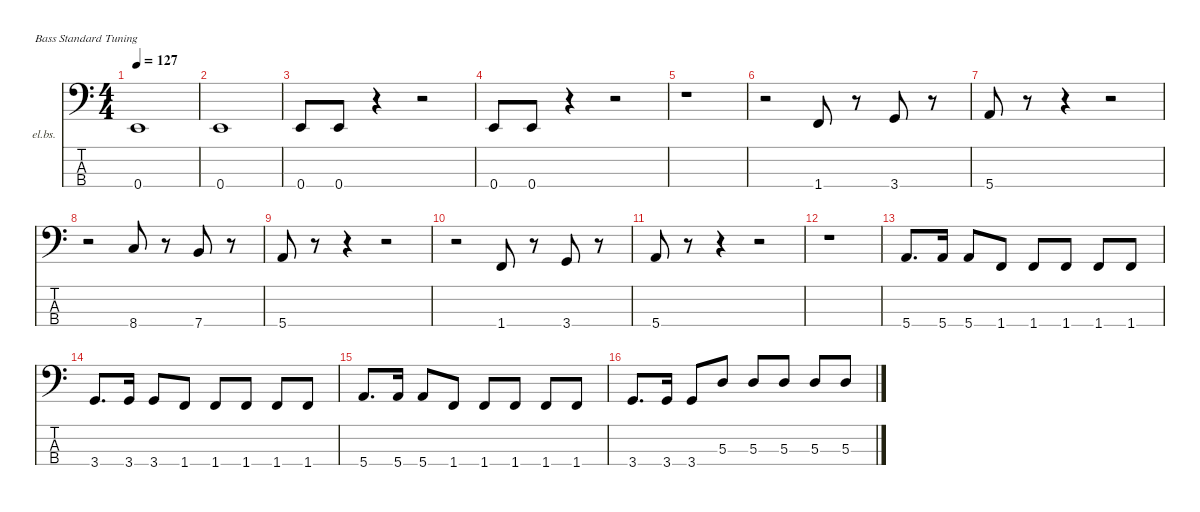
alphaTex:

\defaultSystemsLayout 4
\hideDynamics
\bracketExtendMode nobrackets
\firstSystemTrackNameOrientation horizontal
\otherSystemsTrackNameOrientation horizontal
\track ("Bass" "el.bs.") {instrument electricbassfinger}
\staff {score tabs}
\tuning (G2 D2 A1 E1)
\ts (4 4)
\tempo 127
\clef f4
\ks c
0.4.1{dy f beam Up} |
0.4.1{beam Up} |
0.4.8{beam Up} 0.4.8{beam Up} r.4{beam Up} r.2{beam Up} |
0.4.8{beam Up} 0.4.8{beam Up} r.4{beam Up} r.2{beam Up} |
r.1{beam Down} |
r.2{beam Down} 1.4.8{beam Up} r.8{beam Up} 3.4.8{beam Up} r.8{beam Up} |
5.4.8{beam Up} r.8{beam Up} r.4{beam Up} r.2{beam Up} |
r.2{beam Down} 8.4.8{beam Up} r.8{beam Up} 7.4.8{beam Up} r.8{beam Up} |
5.4.8{beam Up} r.8{beam Up} r.4{beam Up} r.2{beam Up} |
r.2{beam Down} 1.4.8{beam Up} r.8{beam Up} 3.4.8{beam Up} r.8{beam Up} |
5.4.8{beam Up} r.8{beam Up} r.4{beam Up} r.2{beam Up} |
r.1{beam Down} |
5.4.8{d beam Up} 5.4.16{beam Up} 5.4.8{beam Up} 1.4.8{beam Up} 1.4.8{beam Up} 1.4.8{beam Up} 1.4.8{beam Up} 1.4.8{beam Up} |
3.4.8{d beam Up} 3.4.16{beam Up} 3.4.8{beam Up} 1.4.8{beam Up} 1.4.8{beam Up} 1.4.8{beam Up} 1.4.8{beam Up} 1.4.8{beam Up} |
5.4.8{d beam Up} 5.4.16{beam Up} 5.4.8{beam Up} 1.4.8{beam Up} 1.4.8{beam Up} 1.4.8{beam Up} 1.4.8{beam Up} 1.4.8{beam Up} |
3.4.8{d beam Up} 3.4.16{beam Up} 3.4.8{beam Up} 5.3.8{beam Up} 5.3.8{beam Up} 5.3.8{beam Up} 5.3.8{beam Up} 5.3.8{beam Up}
